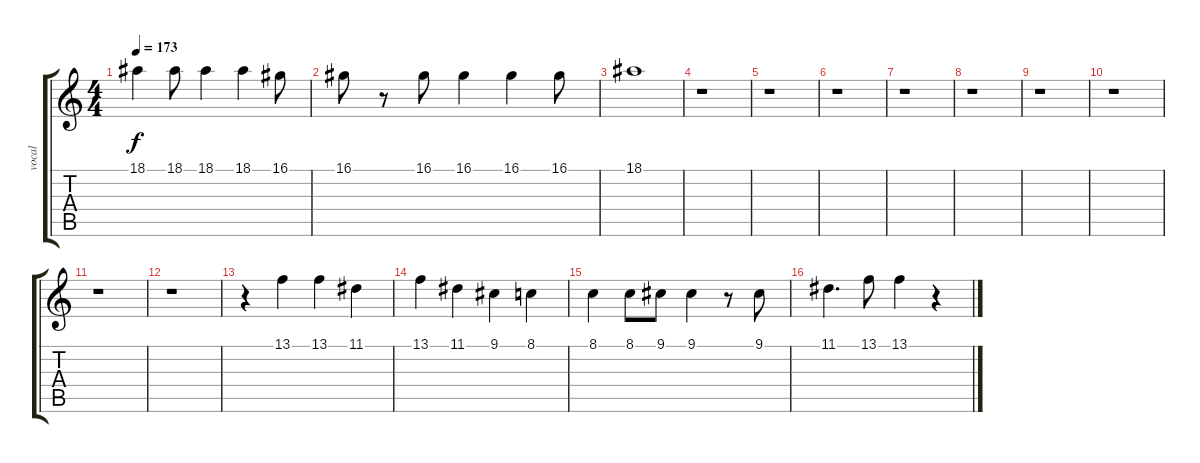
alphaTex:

\track ("vocal" "vocal") {instrument lead1square}
\staff {score tabs}
\tuning (E4 B3 G3 D3 A2 E2) {hide}
\ts (4 4)
\tempo 173
\clef g2
\ks c
18.1.4{dy f} 18.1.8 18.1.4 18.1.4 16.1.8 |
16.1.8 r.8 16.1.8 16.1.4 16.1.4 16.1.8 |
18.1.1 |
r.1 |
r.1 |
r.1 |
r.1 |
r.1 |
r.1 |
r.1 |
r.1 |
r.1 |
r.4 13.1.4 13.1.4 11.1.4 |
13.1.4 11.1.4 9.1.4 8.1.4 |
8.1.4 8.1.8 9.1.8 9.1.4 r.8 9.1.8 |
11.1.4{d} 13.1.8 13.1.4 r.4
